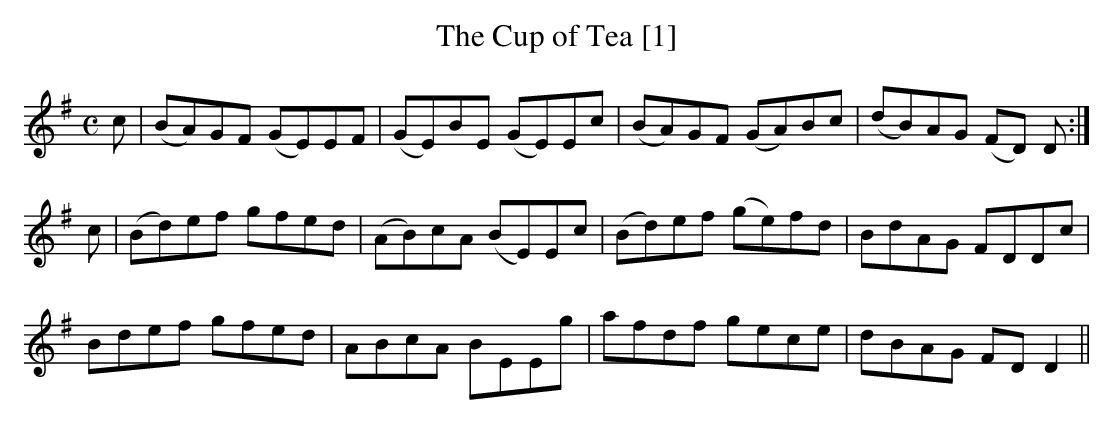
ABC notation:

X:1
T:Cup of Tea [1], The
M:C
L:1/8
K:G
c|(BA)GF (GE)EF|(GE)BE (GE)Ec|(BA)GF (GA)Bc|(dB)AG (FD) D:|
c|(Bd)ef gfed|(AB)cA (BE)Ec|(Bd)ef (ge)fd|BdAG FDDc|
Bdef gfed|ABcA BEEg|afdf gece|dBAG FD D2||
